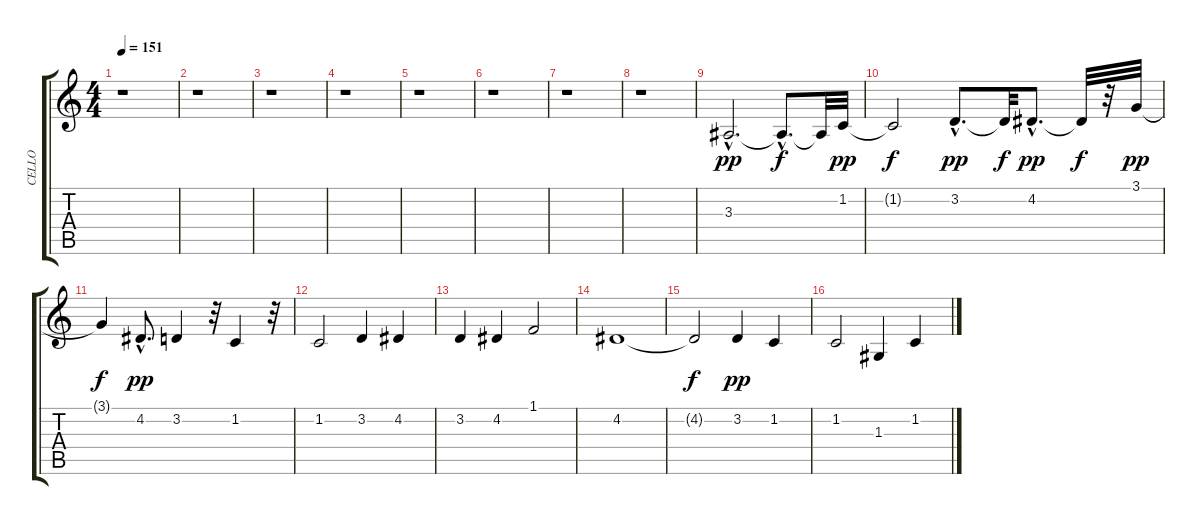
\track ("CELLO               " "CELLO     ") {instrument violin}
\staff {score tabs}
\tuning (E4 B3 G3 D3 A2 E2) {hide}
\ts (4 4)
\tempo 151
\clef g2
\ks c
r.1{dy pp} |
r.1 |
r.1 |
r.1 |
r.1 |
r.1 |
r.1 |
r.1 |
3.3{hac}.2{d volume 3 balance 8 instrument cello} 3.3{hac t}.8{d dy f} 3.3{t}.32 1.2.32{dy pp volume 7} |
1.2{t}.2{dy f} 3.2{hac}.8{d dy pp volume 9} 3.2{t}.32{dy f} 4.2{hac}.8{d dy pp volume 10} 4.2{t}.32{dy f} r.32 3.1.32{dy pp volume 11} |
3.1{t}.4{dy f} 4.2{hac}.8{d dy pp volume 11} 3.2.4{volume 11} r.32 1.2.4{volume 11} r.32 |
1.2.2{volume 12} 3.2.4 4.2.4 |
3.2.4 4.2.4 1.1.2 |
4.2.1 |
4.2{t}.2{dy f} 3.2.4{dy pp} 1.2.4 |
1.2.2 1.3.4 1.2.4
